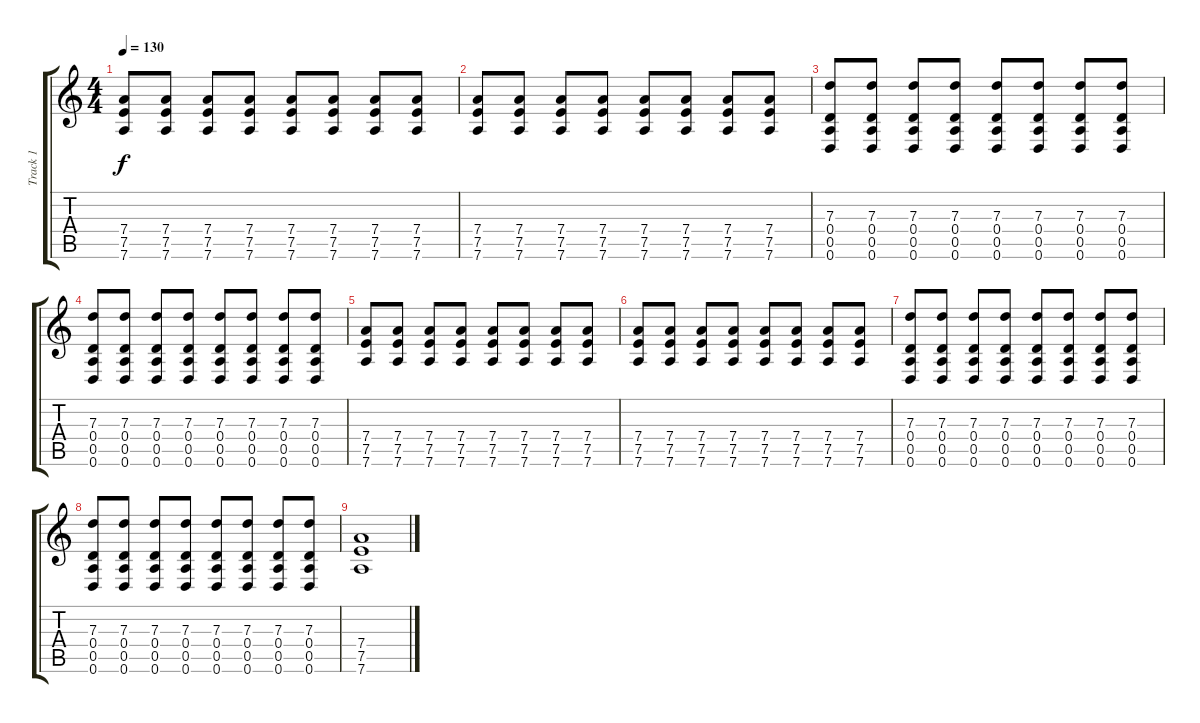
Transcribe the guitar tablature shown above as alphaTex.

\track ("Track 1" "Track 1") {instrument electricguitarjazz}
\staff {score tabs}
\tuning (E4 B3 G3 D3 A2 D2) {hide}
\ts (4 4)
\tempo 130
\clef g2
\ks c
(7.4 7.5 7.6).8{dy f instrument distortionguitar} (7.4 7.5 7.6).8 (7.4 7.5 7.6).8 (7.4 7.5 7.6).8 (7.4 7.5 7.6).8 (7.4 7.5 7.6).8 (7.4 7.5 7.6).8 (7.4 7.5 7.6).8 |
(7.4 7.5 7.6).8 (7.4 7.5 7.6).8 (7.4 7.5 7.6).8 (7.4 7.5 7.6).8 (7.4 7.5 7.6).8 (7.4 7.5 7.6).8 (7.4 7.5 7.6).8 (7.4 7.5 7.6).8 |
(7.3 0.4 0.5 0.6).8 (7.3 0.4 0.5 0.6).8 (7.3 0.4 0.5 0.6).8 (7.3 0.4 0.5 0.6).8 (7.3 0.4 0.5 0.6).8 (7.3 0.4 0.5 0.6).8 (7.3 0.4 0.5 0.6).8 (7.3 0.4 0.5 0.6).8 |
(7.3 0.4 0.5 0.6).8 (7.3 0.4 0.5 0.6).8 (7.3 0.4 0.5 0.6).8 (7.3 0.4 0.5 0.6).8 (7.3 0.4 0.5 0.6).8 (7.3 0.4 0.5 0.6).8 (7.3 0.4 0.5 0.6).8 (7.3 0.4 0.5 0.6).8 |
(7.4 7.5 7.6).8{instrument distortionguitar} (7.4 7.5 7.6).8 (7.4 7.5 7.6).8 (7.4 7.5 7.6).8 (7.4 7.5 7.6).8 (7.4 7.5 7.6).8 (7.4 7.5 7.6).8 (7.4 7.5 7.6).8 |
(7.4 7.5 7.6).8 (7.4 7.5 7.6).8 (7.4 7.5 7.6).8 (7.4 7.5 7.6).8 (7.4 7.5 7.6).8 (7.4 7.5 7.6).8 (7.4 7.5 7.6).8 (7.4 7.5 7.6).8 |
(7.3 0.4 0.5 0.6).8 (7.3 0.4 0.5 0.6).8 (7.3 0.4 0.5 0.6).8 (7.3 0.4 0.5 0.6).8 (7.3 0.4 0.5 0.6).8 (7.3 0.4 0.5 0.6).8 (7.3 0.4 0.5 0.6).8 (7.3 0.4 0.5 0.6).8 |
(7.3 0.4 0.5 0.6).8 (7.3 0.4 0.5 0.6).8 (7.3 0.4 0.5 0.6).8 (7.3 0.4 0.5 0.6).8 (7.3 0.4 0.5 0.6).8 (7.3 0.4 0.5 0.6).8 (7.3 0.4 0.5 0.6).8 (7.3 0.4 0.5 0.6).8 |
(7.4 7.5 7.6).1
